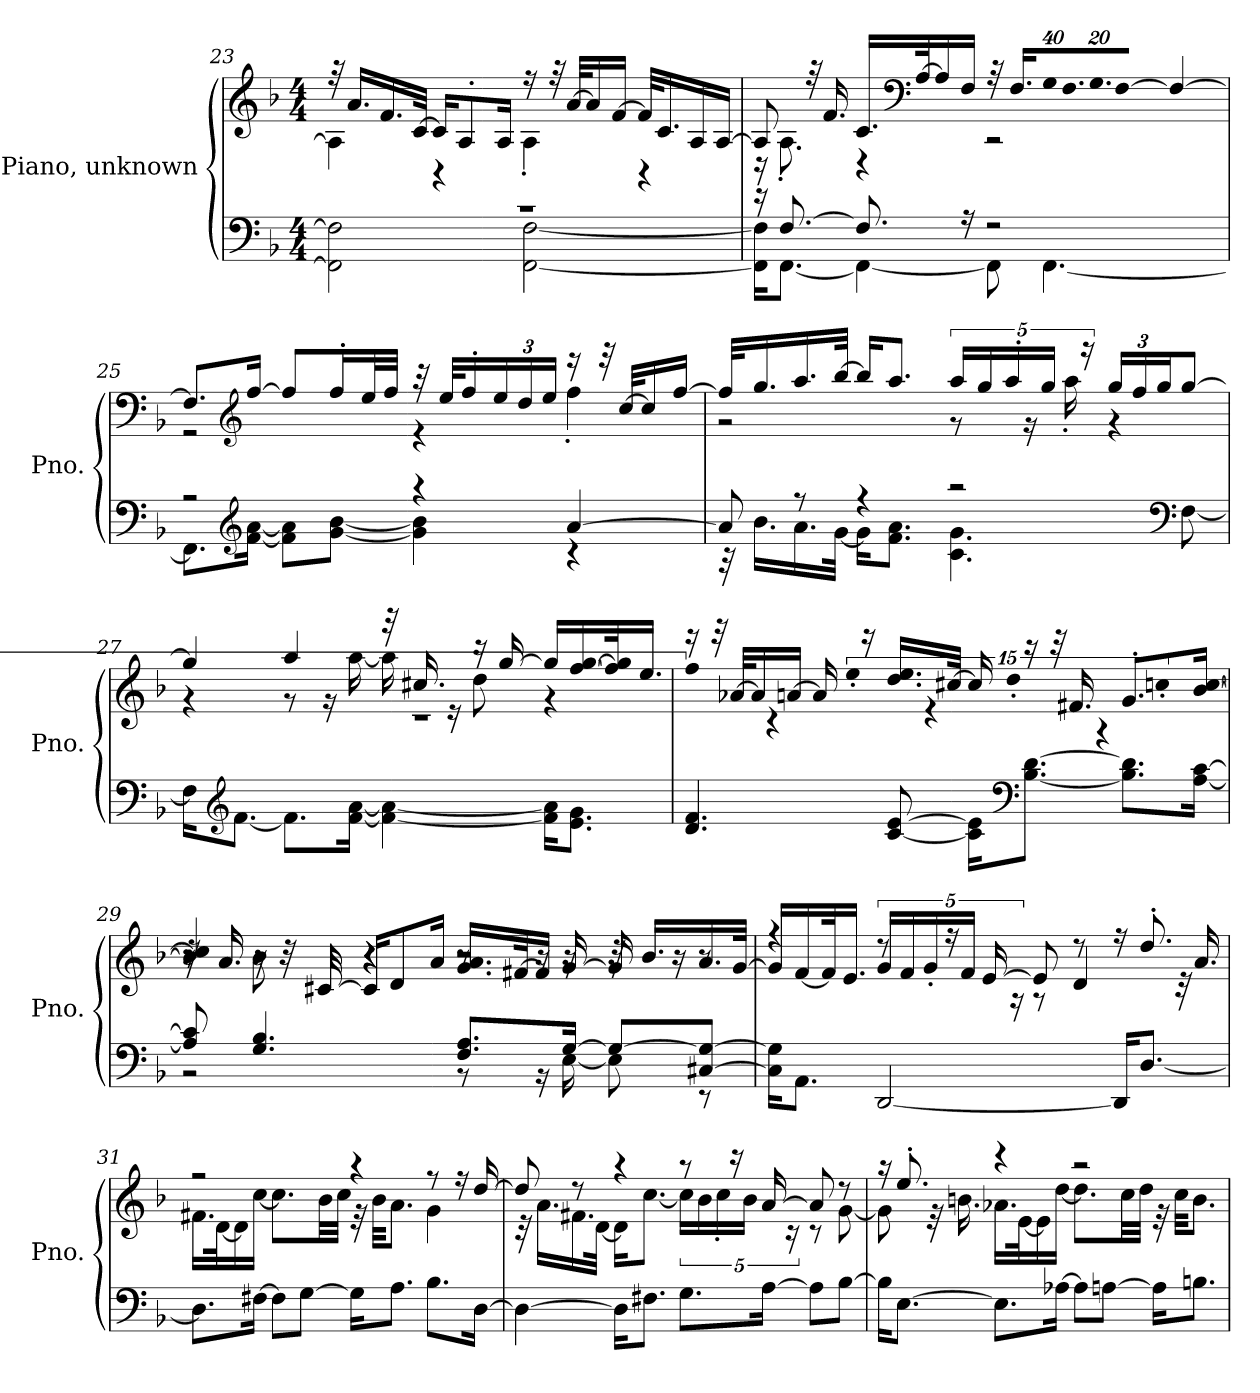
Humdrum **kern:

**kern	**kern
*part1	*part1
*staff2	*staff1
*I"Piano, unknown	*
*I'Pno.	*
!!LO:LB:g=z
*clefF4	*clefG2
*k[b-]	*k[b-]
*M4/4	*M4/4
=23	=23
*^	*^
1r	2FF\] 2F\]	32r	4A\]
.	.	16.a/LL	.
.	.	16.f/	.
.	.	[32c/JJk	.
.	.	16c/KL]	4r
.	.	8A'/	.
.	.	16A/Jk	.
.	[2FF\ [2F\	16r	4A'\
.	.	32r	.
.	.	[32a/KLL	.
.	.	16a/]	.
.	.	[16f/JJ	.
.	.	32f/KLL]	4r
.	.	16.c/	.
.	.	16A/	.
.	.	[16A/JJ	.
=24	=24	=24	=24
16r	16FF\] 16F\]KL	8A/]	16r
[8.F/	[8.FF\J	.	8.A'\
.	.	32r	.
.	.	16.f/	.
8.F/]	4FF\_	16.c/LL	4r
*	*	*clefF4	*
.	.	[32A/K	.
.	.	16A/]	.
16r	.	16F/JJ	.
2r	8FF\]	32r	2r
.	.	16.F/LL	.
*	*	*Xbrackettup	*
!	!	!LO:N:vis=32	!
.	[4.FF\	640%23G/L	.
!	!	!LO:N:vis=64.	!
.	.	640%17F/L	.
!	!	!LO:N:vis=64.	!
.	.	640%17G/J	.
!	!	!LO:N:vis=32	!
.	.	[640%23F/JJJ	.
.	.	4F/_	.
!!LO:LB:g=z	!!
=25	=25	=25	=25
2r	8.FF\L]	8.F/L]	2r
*clefG2	*	*clefG2	*
.	[16f\ [16a\Jk	[16ff/Jk	.
.	8f\] 8a\]L	8ff/L]	.
.	[8g\ [8b-\J	16ff'/L	.
.	.	32ee/L	.
.	.	32ff/JJJ	.
4r	4g\] 4b-\]	32r	4r
.	.	32ee/KLL	.
.	.	16ff'/	.
.	.	24ee/	.
.	.	24dd/	.
.	.	24ee/JJ	.
[4a/	4r	16r	4ff'\
.	.	32r	.
.	.	[32cc/KLL	.
.	.	16cc/]	.
.	.	[16ff/JJ	.
=26	=26	=26	=26
8a/]	32r	32ff/KLL]	2r
.	16.b-\LL	16.gg/	.
8r	16.a\	16.aa/	.
.	[32g\JJk	[32bb-/JJk	.
4r	16g\KL]	16bb-/KL]	.
.	8.f\ 8.a\J	8.aa/J	.
*	*	*brackettup	*
2r	4.c\ 4.g\	20aa/LL	8r
.	.	20gg/	.
.	.	20aa'/	.
.	.	.	16r
.	.	20gg/JJ	.
.	.	.	16aa'\
.	.	20r	.
*	*	*Xbrackettup	*
.	.	24gg/LL	4r
.	.	24ff/	.
.	.	24gg/J	.
*clefF4	*	*	*
.	[8F\	[8gg/J	.
!!LO:LB:g=z	!!
=27	=27	=27	=27
1r	16F\KL]	4gg/]	4r
*clefG2	*	*	*
.	[8.f\J	.	.
.	8.f\L]	4aa/	8r
.	.	.	16r
.	[16f\ [16a\Jk	.	[16aa\
.	4f\_ 4a\_	32r	16aa\]
.	.	16.cc#X/	.
.	.	.	16r
.	.	16r	8dd\
.	.	[16gg/	.
.	16f\] 16a\]KL	16gg/LL]	4r
.	8.e\ 8.g\J	[16ff/ [16gg/	.
.	.	32ff/] 32gg/]K	.
.	.	16.ee/JJ	.
*v	*v	*	*
!!LO:LB:g=z	!!
=28	=28	=28
*	*	*brackettup
!	!	!LO:N:vis=8
4.d/ 4.f/	16r	960%137ff/
.	32r	.
.	[32a-X/KLL	.
.	16a-/]	.
!	!	!LO:N:vis=8
.	.	960%137r
.	[16an/JJ	.
.	16a/]	.
.	.	1920ryy
!	!	!LO:N:vis=8
.	.	960%137ee'/
.	16r	.
[8c/ [8e/	16.dd/ 16.ee/LL	.
!	!	!LO:N:vis=8
.	.	960%137r
.	[32cc#X/JJk	.
16c\] 16e\]KL	16cc#/]	.
*clefF4	*	*
[8.B-\ [8.d\J	16r	.
!	!	!LO:N:vis=8
.	.	960%137dd'/
.	32r	.
.	16.f#X/	.
!	!	!LO:N:vis=8
.	.	960%137r
8.B-\] 8.d\]L	8.g'/L	.
.	.	1920ryy
!	!	!LO:N:vis=8
.	.	960%137ccn'/
[16A\ [16c\Jk	[16b-/ [16cc/Jk	.
!!LO:PB:g=z
=29	=29	=29
*^	*	*^
8A/] 8c/]	2r	4b-/] 4cc/]	8r	32r
.	.	.	.	16.a/
4.G/ 4.B-/	.	.	8b-\	16r
.	.	.	.	32r
.	.	.	.	[32c#X/
.	.	4r	4r	16c#/KL]
.	.	.	.	8d/
.	.	.	.	16a/Jk
8.F/ 8.A/L	8r	8r	2r	16.g/ 16.a/LL
.	.	.	.	[32f#X/K
.	16r	16r	.	16f#/JJ]
[16G/Jk	[16E\	[16g/	.	16r
8G/L_	8E\]	16g/]	.	32r
.	.	.	.	16.b-/LL
.	.	16r	.	.
[8C#X/ 8G/_J	8r	8r	.	16.a/
.	.	.	.	[32g/JJk
*v	*v	*	*	*
*	*	*v	*v
=30	=30	=30
16C#\] 16G\]KL	4r	16g/LL]
8.AA\J	.	[16f/
.	.	32f/K]
.	.	16.e/JJ
[2DD/	8r	20g/LL
.	.	20f/
.	.	20g'/
.	16r	.
.	.	20f/JJ
.	[16e/	.
.	.	20r
.	8e/]	8r
.	8r	4d/
16DD/KL]	16r	.
[8.D/J	8.dd'/	.
.	.	32r
.	.	16.a/
!!LO:LB:g=z	!!
=31	=31	=31
8.D\L]	2r	16.f#X\LL
.	.	[32d\K
.	.	16d\]
[16F#X\Jk	.	[16cc\JJ
8F#\L]	.	8.cc\L]
[8G\J	.	.
.	.	32b-\LL
.	.	32cc\JJJ
16G\KL]	4r	32r
.	.	32b-\KKL
8.A\J	.	8.a\J
8.B-\L	8r	4g\
.	16r	.
[16D\Jk	[16dd/	.
=32	=32	=32
4D\_	8dd/]	32r
.	.	16.a\LL
.	8r	16.f#X\
.	.	[32d\JJk
16D\KL]	4r	16d\KL]
8.F#X\J	.	[8.cc\J
8.G\L	8r	20cc\LL]
.	.	20b-\
.	.	20cc'\
.	16r	.
.	.	20b-\JJ
[16A\Jk	[16a/	.
.	.	20r
8A\L]	8a/]	8r
[8B-\J	8r	[8g\
!!LO:LB:g=z	!!
=33	=33	=33
16B-\KL]	16r	8g\]
[8.E\J	8.ee'/	.
.	.	32r
.	.	16.bn\
8.E\L]	4r	16.a-X\LL
.	.	[32e\K
.	.	16e\]
[16A-X\Jk	.	[16dd\JJ
8A-\L]	2r	8.dd\L]
[8An\J	.	.
.	.	32cc\LL
.	.	32dd\JJJ
16A\KL]	.	32r
.	.	32cc\KKL
8.Bn\J	.	8.b\J
*	*v	*v
=	=
*-	*-
